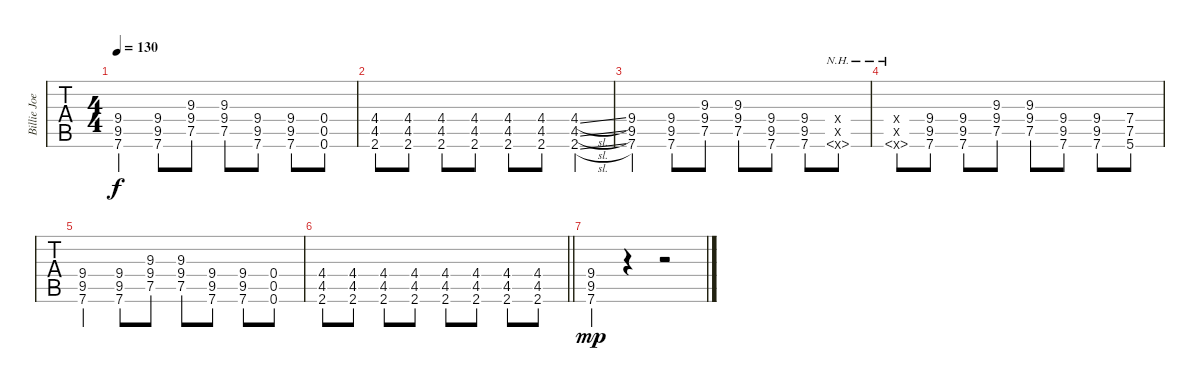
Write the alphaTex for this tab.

\track ("Billie Joe Armstrong - Guitar One" "Billie Joe") {instrument distortionguitar}
\staff {tabs}
\tuning (E4 B3 G3 D3 A2 E2) {hide}
\ts (4 4)
\tempo 130
\clef g2
\ks c
(9.4 9.5 7.6).4{dy f} (9.4 9.5 7.6).8 (9.3 9.4 7.5).8 (9.3 9.4 7.5).8 (9.4 9.5 7.6).8 (9.4 9.5 7.6).8 (0.4 0.5 0.6).8 |
(4.4 4.5 2.6).8 (4.4 4.5 2.6).8 (4.4 4.5 2.6).8 (4.4 4.5 2.6).8 (4.4 4.5 2.6).8 (4.4 4.5 2.6).8 (4.4{sl} 4.5{sl} 2.6{sl}).4 |
(9.4 9.5 7.6).4 (9.4 9.5 7.6).8 (9.3 9.4 7.5).8 (9.3 9.4 7.5).8 (9.4 9.5 7.6).8 (9.4 9.5 7.6).8 (9.4{x} 9.5{x} 7.6{nh x}).8 |
(9.4{x} 9.5{x} 7.6{nh x}).8 (9.4 9.5 7.6).8 (9.4 9.5 7.6).8 (9.3 9.4 7.5).8 (9.3 9.4 7.5).8 (9.4 9.5 7.6).8 (9.4 9.5 7.6).8 (7.4 7.5 5.6).8 |
(9.4 9.5 7.6).4 (9.4 9.5 7.6).8 (9.3 9.4 7.5).8 (9.3 9.4 7.5).8 (9.4 9.5 7.6).8 (9.4 9.5 7.6).8 (0.4 0.5 0.6).8 |
\barLineRight lightlight
(4.4 4.5 2.6).8 (4.4 4.5 2.6).8 (4.4 4.5 2.6).8 (4.4 4.5 2.6).8 (4.4 4.5 2.6).8 (4.4 4.5 2.6).8 (4.4 4.5 2.6).8 (4.4 4.5 2.6).8 |
(9.4 9.5 7.6).4{dy mp} r.4 r.2
